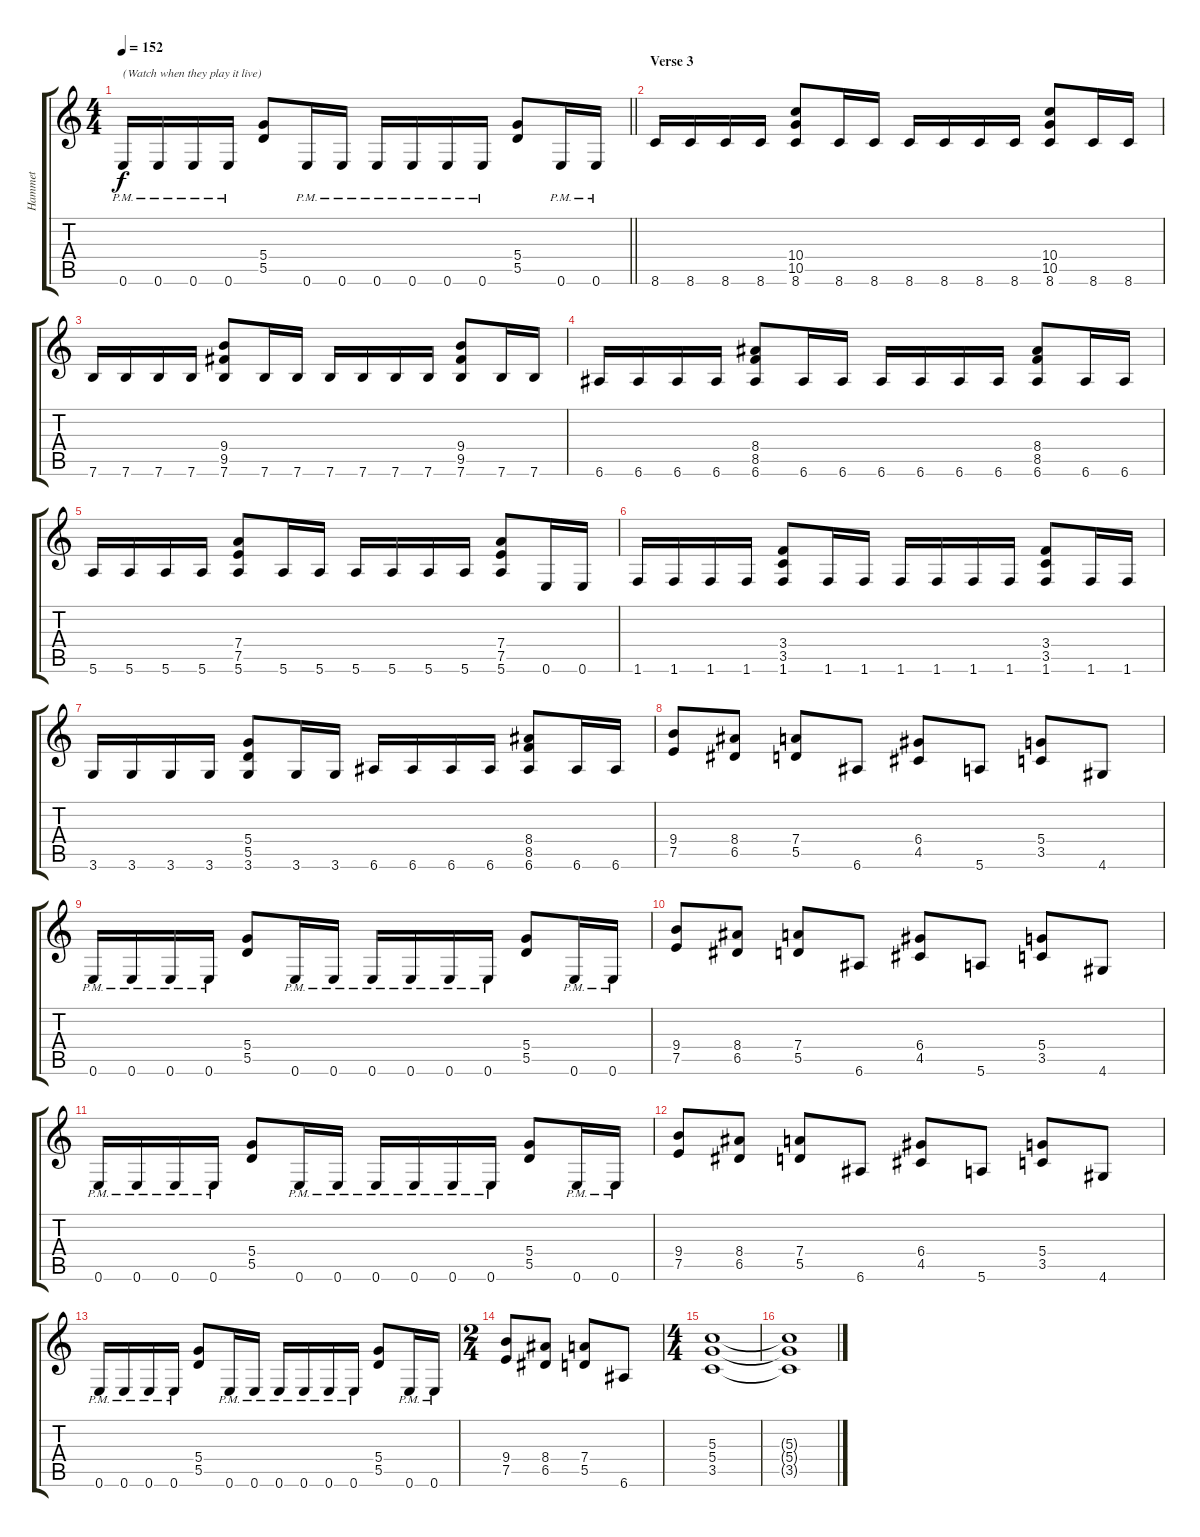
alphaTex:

\track ("Hammet" "Hammet") {instrument distortionguitar}
\staff {score tabs}
\tuning (E4 B3 G3 D3 A2 E2) {hide}
\ts (4 4)
\tempo 152
\clef g2
\barLineRight lightlight
\ks c
0.6{pm}.16{txt "(Watch when they play it live) " dy f} 0.6{pm}.16 0.6{pm}.16 0.6{pm}.16 (5.4 5.5).8 0.6{pm}.16 0.6{pm}.16 0.6{pm}.16 0.6{pm}.16 0.6{pm}.16 0.6{pm}.16 (5.4 5.5).8 0.6{pm}.16 0.6{pm}.16 |
\section ("" "Verse 3")
8.6.16 8.6.16 8.6.16 8.6.16 (10.4 10.5 8.6).8 8.6.16 8.6.16 8.6.16 8.6.16 8.6.16 8.6.16 (10.4 10.5 8.6).8 8.6.16 8.6.16 |
7.6.16 7.6.16 7.6.16 7.6.16 (9.4 9.5 7.6).8 7.6.16 7.6.16 7.6.16 7.6.16 7.6.16 7.6.16 (9.4 9.5 7.6).8 7.6.16 7.6.16 |
6.6.16 6.6.16 6.6.16 6.6.16 (8.4 8.5 6.6).8 6.6.16 6.6.16 6.6.16 6.6.16 6.6.16 6.6.16 (8.4 8.5 6.6).8 6.6.16 6.6.16 |
5.6.16 5.6.16 5.6.16 5.6.16 (7.4 7.5 5.6).8 5.6.16 5.6.16 5.6.16 5.6.16 5.6.16 5.6.16 (7.4 7.5 5.6).8 0.6.16 0.6.16 |
1.6.16 1.6.16 1.6.16 1.6.16 (3.4 3.5 1.6).8 1.6.16 1.6.16 1.6.16 1.6.16 1.6.16 1.6.16 (3.4 3.5 1.6).8 1.6.16 1.6.16 |
3.6.16 3.6.16 3.6.16 3.6.16 (5.4 5.5 3.6).8 3.6.16 3.6.16 6.6.16 6.6.16 6.6.16 6.6.16 (8.4 8.5 6.6).8 6.6.16 6.6.16 |
(9.4 7.5).8 (8.4 6.5).8 (7.4 5.5).8 6.6.8 (6.4 4.5).8 5.6.8 (5.4 3.5).8 4.6.8 |
0.6{pm}.16 0.6{pm}.16 0.6{pm}.16 0.6{pm}.16 (5.4 5.5).8 0.6{pm}.16 0.6{pm}.16 0.6{pm}.16 0.6{pm}.16 0.6{pm}.16 0.6{pm}.16 (5.4 5.5).8 0.6{pm}.16 0.6{pm}.16 |
(9.4 7.5).8 (8.4 6.5).8 (7.4 5.5).8 6.6.8 (6.4 4.5).8 5.6.8 (5.4 3.5).8 4.6.8 |
0.6{pm}.16 0.6{pm}.16 0.6{pm}.16 0.6{pm}.16 (5.4 5.5).8 0.6{pm}.16 0.6{pm}.16 0.6{pm}.16 0.6{pm}.16 0.6{pm}.16 0.6{pm}.16 (5.4 5.5).8 0.6{pm}.16 0.6{pm}.16 |
(9.4 7.5).8 (8.4 6.5).8 (7.4 5.5).8 6.6.8 (6.4 4.5).8 5.6.8 (5.4 3.5).8 4.6.8 |
0.6{pm}.16 0.6{pm}.16 0.6{pm}.16 0.6{pm}.16 (5.4 5.5).8 0.6{pm}.16 0.6{pm}.16 0.6{pm}.16 0.6{pm}.16 0.6{pm}.16 0.6{pm}.16 (5.4 5.5).8 0.6{pm}.16 0.6{pm}.16 |
\ts (2 4)
(9.4 7.5).8 (8.4 6.5).8 (7.4 5.5).8 6.6.8 |
\ts (4 4)
(5.3 5.4 3.5).1 |
(5.3{t} 5.4{t} 3.5{t}).1
